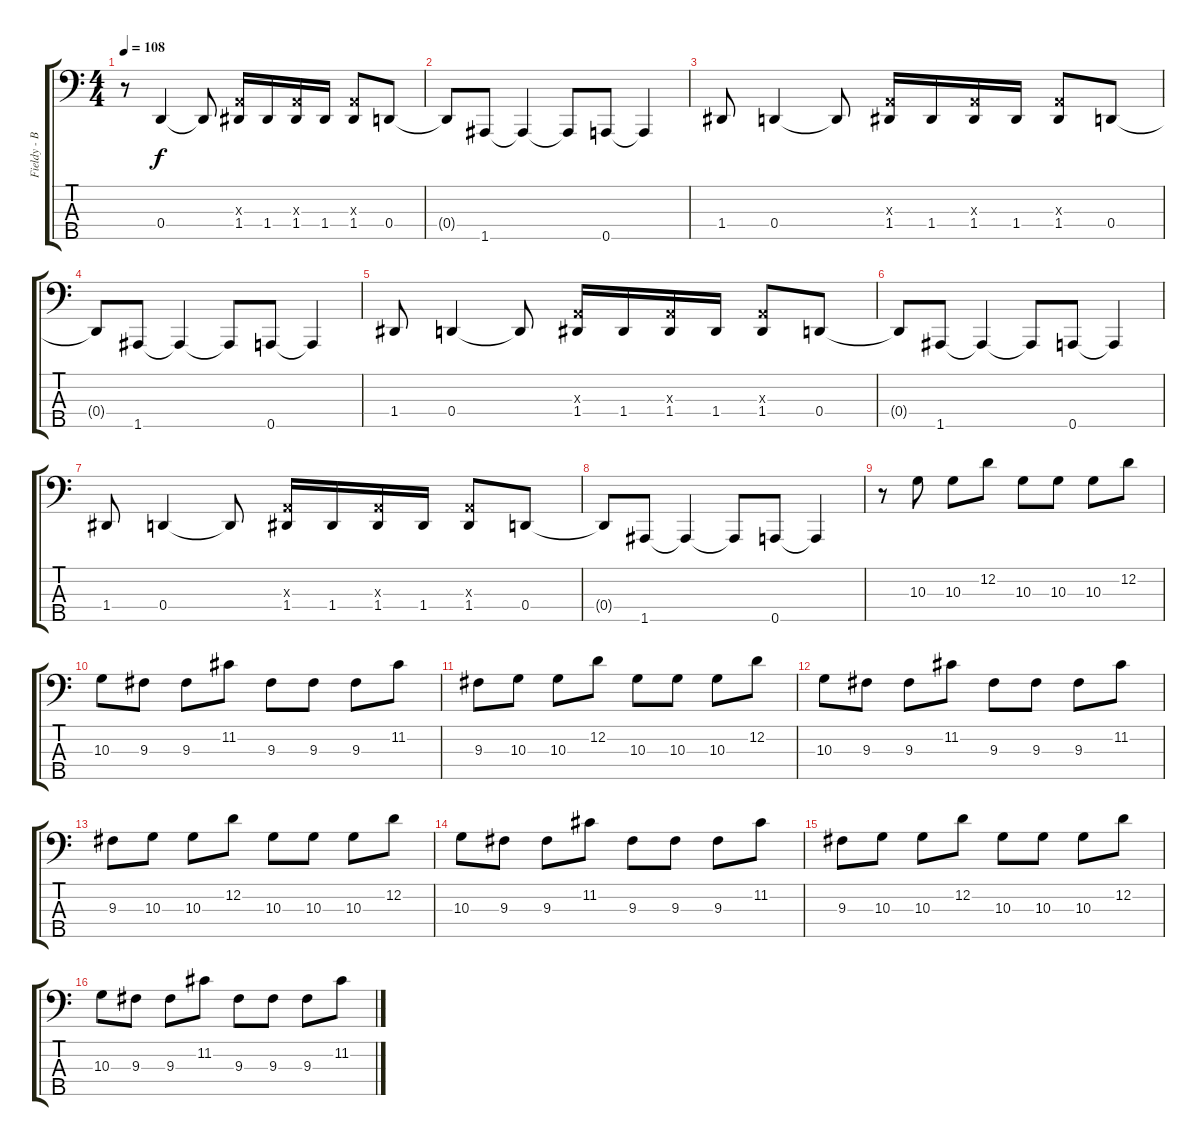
\track ("Fieldy - Bass" "Fieldy - B") {instrument slapbass1}
\staff {score tabs}
\tuning (G2 D2 A1 D1 A0) {hide}
\ts (4 4)
\tempo 108
\clef f4
\ks c
r.8{dy f volume 14 instrument slapbass1} 0.4.4 0.4{t}.8 (0.3{x} 1.4).16 1.4.16 (0.3{x} 1.4).16 1.4.16 (0.3{x} 1.4).8 0.4.8 |
0.4{t}.8 1.5.8 1.5{t}.4 1.5{t}.8 0.5.8 0.5{t}.4 |
1.4.8 0.4.4 0.4{t}.8 (0.3{x} 1.4).16 1.4.16 (0.3{x} 1.4).16 1.4.16 (0.3{x} 1.4).8 0.4.8 |
0.4{t}.8 1.5.8 1.5{t}.4 1.5{t}.8 0.5.8 0.5{t}.4 |
1.4.8 0.4.4 0.4{t}.8 (0.3{x} 1.4).16 1.4.16 (0.3{x} 1.4).16 1.4.16 (0.3{x} 1.4).8 0.4.8 |
0.4{t}.8 1.5.8 1.5{t}.4 1.5{t}.8 0.5.8 0.5{t}.4 |
1.4.8 0.4.4 0.4{t}.8 (0.3{x} 1.4).16 1.4.16 (0.3{x} 1.4).16 1.4.16 (0.3{x} 1.4).8 0.4.8 |
0.4{t}.8 1.5.8 1.5{t}.4 1.5{t}.8 0.5.8 0.5{t}.4 |
r.8{volume 12 instrument electricbasspick} 10.3.8 10.3.8 12.2.8 10.3.8 10.3.8 10.3.8 12.2.8 |
10.3.8 9.3.8 9.3.8 11.2.8 9.3.8 9.3.8 9.3.8 11.2.8 |
9.3.8 10.3.8 10.3.8 12.2.8 10.3.8 10.3.8 10.3.8 12.2.8 |
10.3.8 9.3.8 9.3.8 11.2.8 9.3.8 9.3.8 9.3.8 11.2.8 |
9.3.8 10.3.8 10.3.8 12.2.8 10.3.8 10.3.8 10.3.8 12.2.8 |
10.3.8 9.3.8 9.3.8 11.2.8 9.3.8 9.3.8 9.3.8 11.2.8 |
9.3.8 10.3.8 10.3.8 12.2.8 10.3.8 10.3.8 10.3.8 12.2.8 |
10.3.8 9.3.8 9.3.8 11.2.8 9.3.8 9.3.8 9.3.8 11.2.8
